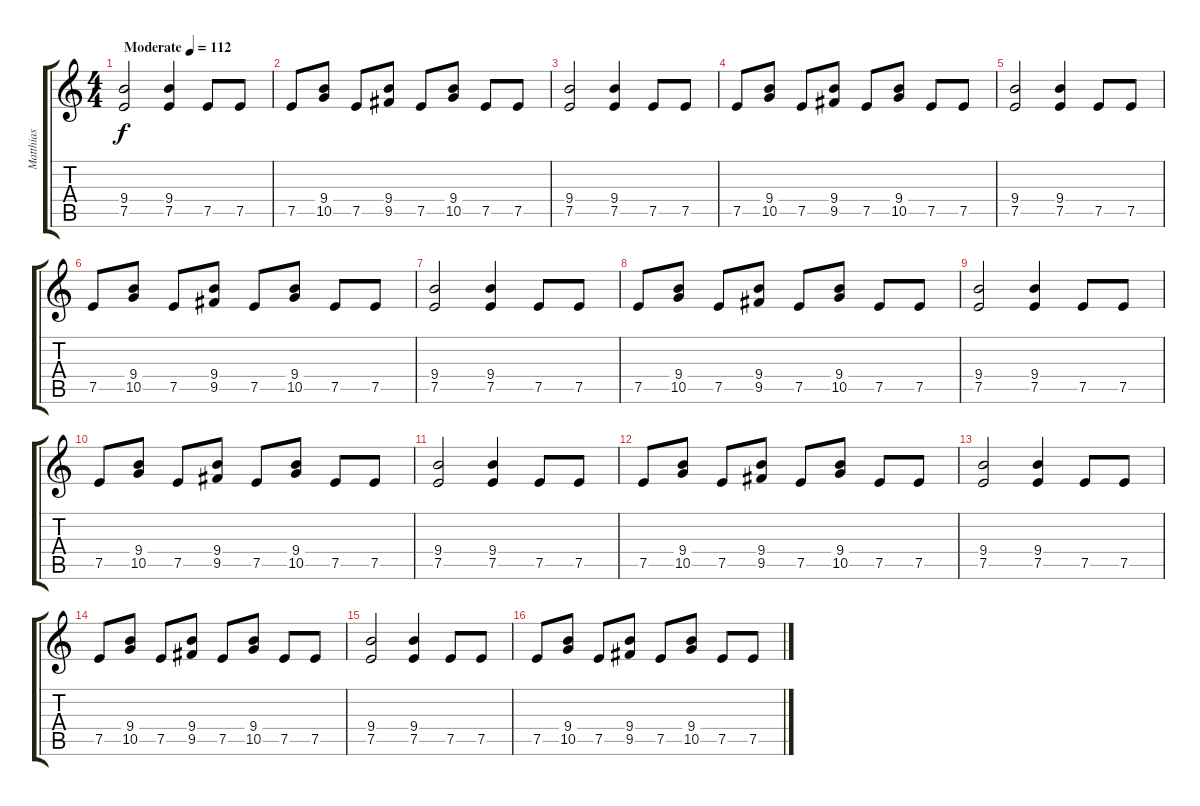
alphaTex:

\track ("Matthias" "Matthias") {instrument overdrivenguitar}
\staff {score tabs}
\tuning (E4 B3 G3 D3 A2 E2) {hide}
\ts (4 4)
\tempo (112 "Moderate")
\clef g2
\ks c
(9.4 7.5).2{dy f instrument overdrivenguitar} (9.4 7.5).4 7.5.8 7.5.8 |
7.5.8 (9.4 10.5).8 7.5.8 (9.4 9.5).8 7.5.8 (9.4 10.5).8 7.5.8 7.5.8 |
(9.4 7.5).2 (9.4 7.5).4 7.5.8 7.5.8 |
7.5.8 (9.4 10.5).8 7.5.8 (9.4 9.5).8 7.5.8 (9.4 10.5).8 7.5.8 7.5.8 |
(9.4 7.5).2 (9.4 7.5).4 7.5.8 7.5.8 |
7.5.8 (9.4 10.5).8 7.5.8 (9.4 9.5).8 7.5.8 (9.4 10.5).8 7.5.8 7.5.8 |
(9.4 7.5).2 (9.4 7.5).4 7.5.8 7.5.8 |
7.5.8 (9.4 10.5).8 7.5.8 (9.4 9.5).8 7.5.8 (9.4 10.5).8 7.5.8 7.5.8 |
(9.4 7.5).2 (9.4 7.5).4 7.5.8 7.5.8 |
7.5.8 (9.4 10.5).8 7.5.8 (9.4 9.5).8 7.5.8 (9.4 10.5).8 7.5.8 7.5.8 |
(9.4 7.5).2 (9.4 7.5).4 7.5.8 7.5.8 |
7.5.8 (9.4 10.5).8 7.5.8 (9.4 9.5).8 7.5.8 (9.4 10.5).8 7.5.8 7.5.8 |
(9.4 7.5).2 (9.4 7.5).4 7.5.8 7.5.8 |
7.5.8 (9.4 10.5).8 7.5.8 (9.4 9.5).8 7.5.8 (9.4 10.5).8 7.5.8 7.5.8 |
(9.4 7.5).2 (9.4 7.5).4 7.5.8 7.5.8 |
7.5.8 (9.4 10.5).8 7.5.8 (9.4 9.5).8 7.5.8 (9.4 10.5).8 7.5.8 7.5.8
